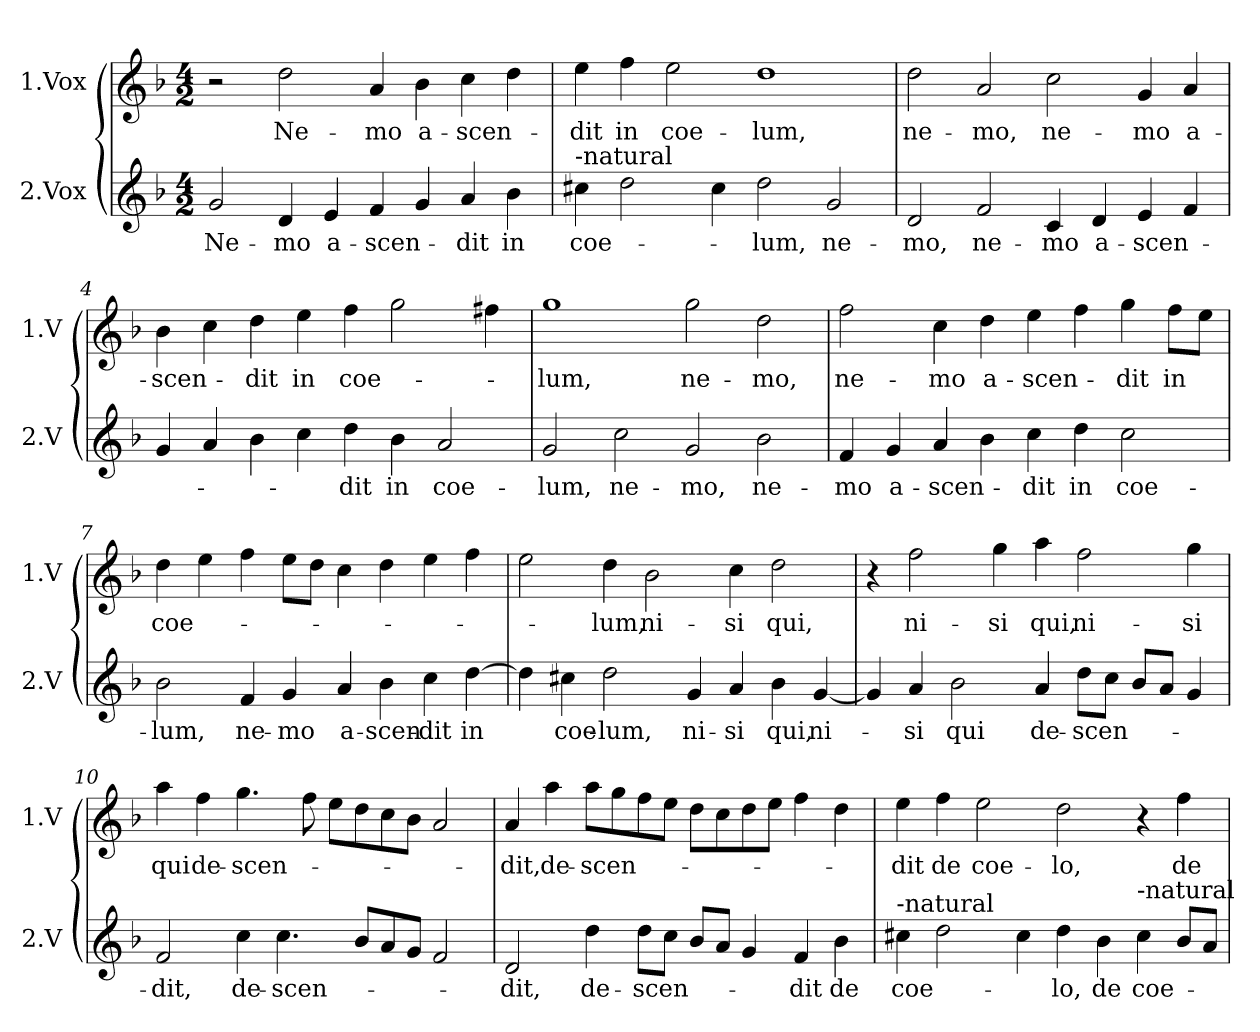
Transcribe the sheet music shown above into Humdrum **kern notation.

**kern	**text	**kern	**text
*part2	*part2	*part1	*part1
*staff2	*staff2	*staff1	*staff1
*I"2.Vox	*	*I"1.Vox	*
*I'2.V	*	*I'1.V	*
*clefG2	*	*clefG2	*
*k[b-]	*	*k[b-]	*
*F:	*	*F:	*
*M4/2	*	*M4/2	*
=1	=1	=1	=1
!	!LO:LY:b	!	!
2g/	Ne-	2r	.
!	!LO:LY:b	!	!LO:LY:b
4d/	-mo	2dd\	Ne-
!	!LO:LY:b	!	!
4e/	a-	.	.
!	!LO:LY:b	!	!LO:LY:b
4f/	-scen-	4a/	-mo
!	!	!	!LO:LY:b
4g/	.	4b-\	a-
!	!LO:LY:b	!	!LO:LY:b
4a/	-dit	4cc\	-scen-
!	!LO:LY:b	!	!
4b-\	in	4dd\	.
=2	=2	=2	=2
!LO:TX:a:t=-natural	!	!	!
!	!LO:LY:b	!	!LO:LY:b
4cc#X\	coe-	4ee\	-dit
!	!	!	!LO:LY:b
2dd\	.	4ff\	in
!	!	!	!LO:LY:b
.	.	2ee\	coe-
4cc#\	.	.	.
!	!LO:LY:b	!	!LO:LY:b
2dd\	-lum,	1dd	-lum,
!	!LO:LY:b	!	!
2g/	ne-	.	.
=3	=3	=3	=3
!	!LO:LY:b	!	!LO:LY:b
2d/	-mo,	2dd\	ne-
!	!LO:LY:b	!	!LO:LY:b
2f/	ne-	2a/	-mo,
!	!LO:LY:b	!	!LO:LY:b
4c/	-mo	2cc\	ne-
!	!LO:LY:b	!	!
4d/	a-	.	.
!	!LO:LY:b	!	!LO:LY:b
4e/	-scen-	4g/	-mo
!	!	!	!LO:LY:b
4f/	.	4a/	a-
!!LO:LB:g=z
=4	=4	=4	=4
!	!	!	!LO:LY:b
4g/	.	4b-\	-scen-
4a/	.	4cc\	.
!	!	!	!LO:LY:b
4b-\	.	4dd\	-dit
!	!	!	!LO:LY:b
4cc\	.	4ee\	in
!	!LO:LY:b	!	!LO:LY:b
4dd\	-dit	4ff\	coe-
!	!LO:LY:b	!	!
4b-\	in	2gg\	.
!	!LO:LY:b	!	!
2a/	coe-	.	.
.	.	4ff#X\	.
=5	=5	=5	=5
!	!LO:LY:b	!	!LO:LY:b
2g/	-lum,	1gg	-lum,
!	!LO:LY:b	!	!
2cc\	ne-	.	.
!	!LO:LY:b	!	!LO:LY:b
2g/	-mo,	2gg\	ne-
!	!LO:LY:b	!	!LO:LY:b
2b-\	ne-	2dd\	-mo,
=6	=6	=6	=6
!	!LO:LY:b	!	!LO:LY:b
4f/	-mo	2ff\	ne-
!	!LO:LY:b	!	!
4g/	a-	.	.
!	!LO:LY:b	!	!LO:LY:b
4a/	-scen-	4cc\	-mo
!	!	!	!LO:LY:b
4b-\	.	4dd\	a-
!	!LO:LY:b	!	!LO:LY:b
4cc\	-dit	4ee\	-scen-
!	!LO:LY:b	!	!
4dd\	in	4ff\	.
!	!LO:LY:b	!	!LO:LY:b
2cc\	coe-	4gg\	-dit
!	!	!	!LO:LY:b
.	.	8ff\L	in
.	.	8ee\J	.
!!LO:LB:g=z
=7	=7	=7	=7
!	!LO:LY:b	!	!LO:LY:b
2b-\	-lum,	4dd\	coe-
.	.	4ee\	.
!	!LO:LY:b	!	!
4f/	ne-	4ff\	.
!	!LO:LY:b	!	!
4g/	-mo	8ee\L	.
.	.	8dd\J	.
!	!LO:LY:b	!	!
4a/	a-	4cc\	.
!	!LO:LY:b	!	!
4b-\	-scen-	4dd\	.
!	!LO:LY:b	!	!
4cc\	-dit	4ee\	.
!	!LO:LY:b	!	!
[4dd\	in	4ff\	.
=8	=8	=8	=8
4dd\]	.	2ee\	.
!	!LO:LY:b	!	!
4cc#X\	coe-	.	.
!	!LO:LY:b	!	!LO:LY:b
2dd\	-lum,	4dd\	-lum,
!	!	!	!LO:LY:b
.	.	2b-\	ni-
!	!LO:LY:b	!	!
4g/	ni-	.	.
!	!LO:LY:b	!	!LO:LY:b
4a/	-si	4cc\	-si
!	!LO:LY:b	!	!LO:LY:b
4b-\	qui,	2dd\	qui,
!	!LO:LY:b	!	!
[4g/	ni-	.	.
=9	=9	=9	=9
4g/]	.	4r	.
!	!LO:LY:b	!	!LO:LY:b
4a/	-si	2ff\	ni-
!	!LO:LY:b	!	!
2b-\	qui	.	.
!	!	!	!LO:LY:b
.	.	4gg\	-si
!	!LO:LY:b	!	!LO:LY:b
4a/	de-	4aa\	qui,
!	!LO:LY:b	!	!LO:LY:b
8dd\L	-scen-	2ff\	ni-
8cc\J	.	.	.
8b-/L	.	.	.
8a/J	.	.	.
!	!	!	!LO:LY:b
4g/	.	4gg\	-si
!!LO:LB:g=z
=10	=10	=10	=10
!	!LO:LY:b	!	!LO:LY:b
2f/	-dit,	4aa\	qui
!	!	!	!LO:LY:b
.	.	4ff\	de-
!	!LO:LY:b	!	!LO:LY:b
4cc\	de-	4.gg\	-scen-
!	!LO:LY:b	!	!
4.cc\	-scen-	.	.
.	.	8ff\	.
.	.	8ee\L	.
8b-/L	.	8dd\	.
8a/	.	8cc\	.
8g/J	.	8b-\J	.
2f/	.	2a/	.
=11	=11	=11	=11
!	!LO:LY:b	!	!LO:LY:b
2d/	-dit,	4a/	-dit,
!	!	!	!LO:LY:b
.	.	4aa\	de-
!	!LO:LY:b	!	!LO:LY:b
4dd\	de-	8aa\L	-scen-
.	.	8gg\	.
!	!LO:LY:b	!	!
8dd\L	-scen-	8ff\	.
8cc\J	.	8ee\J	.
8b-/L	.	8dd\L	.
8a/J	.	8cc\	.
4g/	.	8dd\	.
.	.	8ee\J	.
!	!LO:LY:b	!	!
4f/	-dit	4ff\	.
!	!LO:LY:b	!	!
4b-\	de	4dd\	.
=12	=12	=12	=12
!LO:TX:a:t=-natural	!	!	!
!	!LO:LY:b	!	!LO:LY:b
4cc#X\	coe-	4ee\	-dit
!	!	!	!LO:LY:b
2dd\	.	4ff\	de
!	!	!	!LO:LY:b
.	.	2ee\	coe-
4cc#\	.	.	.
!	!LO:LY:b	!	!LO:LY:b
4dd\	-lo,	2dd\	-lo,
!	!LO:LY:b	!	!
4b-\	de	.	.
!LO:TX:a:t=-natural	!	!	!
!	!LO:LY:b	!	!
4cc#\	coe-	4r	.
!	!	!	!LO:LY:b
8b-/L	.	4ff\	de
8a/J	.	.	.
=	=	=	=
*-	*-	*-	*-
